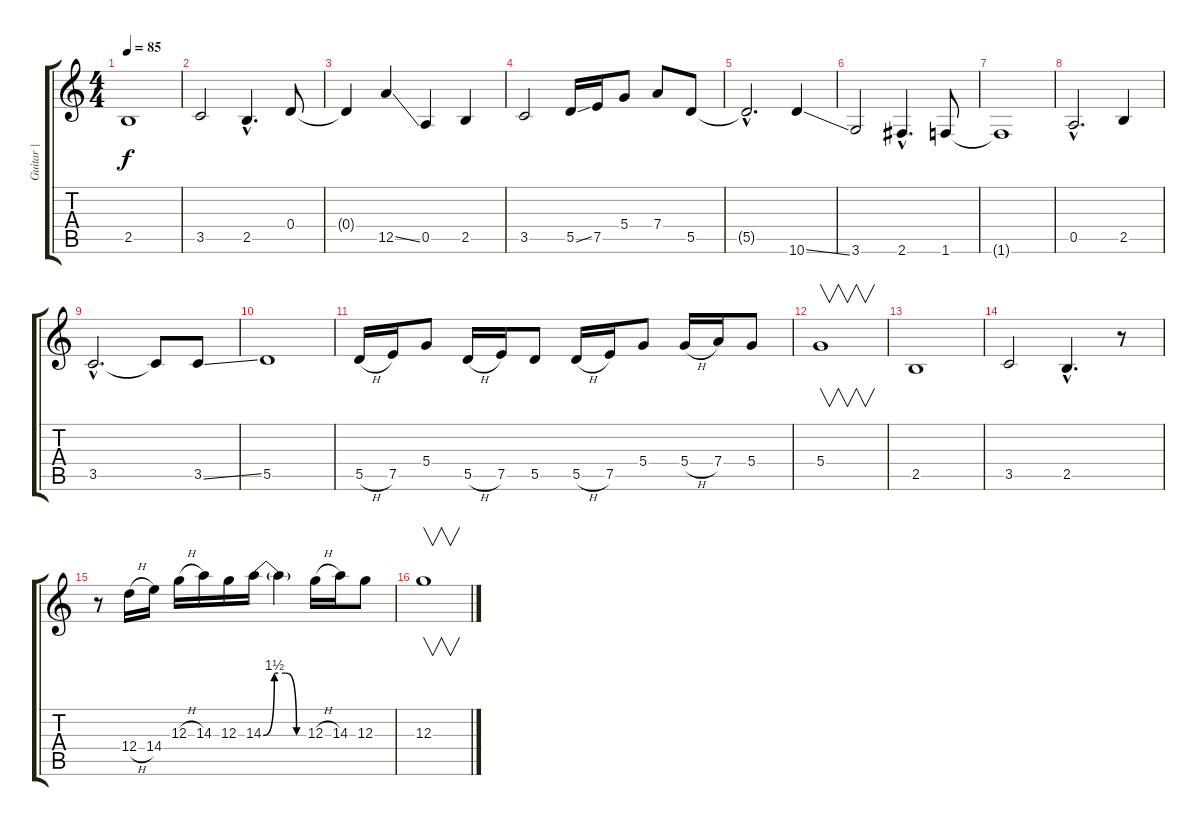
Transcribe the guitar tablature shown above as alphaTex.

\track ("Guitar |" "Guitar |") {instrument overdrivenguitar}
\staff {score tabs}
\tuning (E4 B3 G3 D3 A2 E2) {hide}
\ts (4 4)
\tempo 85
\clef g2
\ks c
2.5.1{dy f} |
3.5.2 2.5{hac}.4{d} 0.4.8 |
0.4{t}.4 12.5{ss}.4 0.5.4 2.5.4 |
3.5.2 5.5{ss}.16 7.5.16 5.4.8 7.4.8 5.5.8 |
5.5{hac t}.2{d} 10.6{ss}.4 |
3.6.2 2.6{hac}.4{d} 1.6.8 |
1.6{t}.1 |
0.5{hac}.2{d} 2.5.4 |
3.5{hac}.2{d} 3.5{t}.8 3.5{ss}.8 |
5.5.1 |
5.5{h}.16 7.5.16 5.4.8 5.5{h}.16 7.5.16 5.5.8 5.5{h}.16 7.5.16 5.4.8 5.4{h}.16 7.4.16 5.4.8 |
5.4.1{v} |
2.5.1 |
3.5.2 2.5{hac}.4{d} r.8 |
r.8 12.4{h}.16 14.4.16 12.3{h}.16 14.3.16 12.3.16 14.3{be (custom 0 0 15 6 30 6 45 0 60 0)}.16 14.3{t}.4 12.3{h}.16 14.3.16 12.3.8 |
12.3.1{v}
